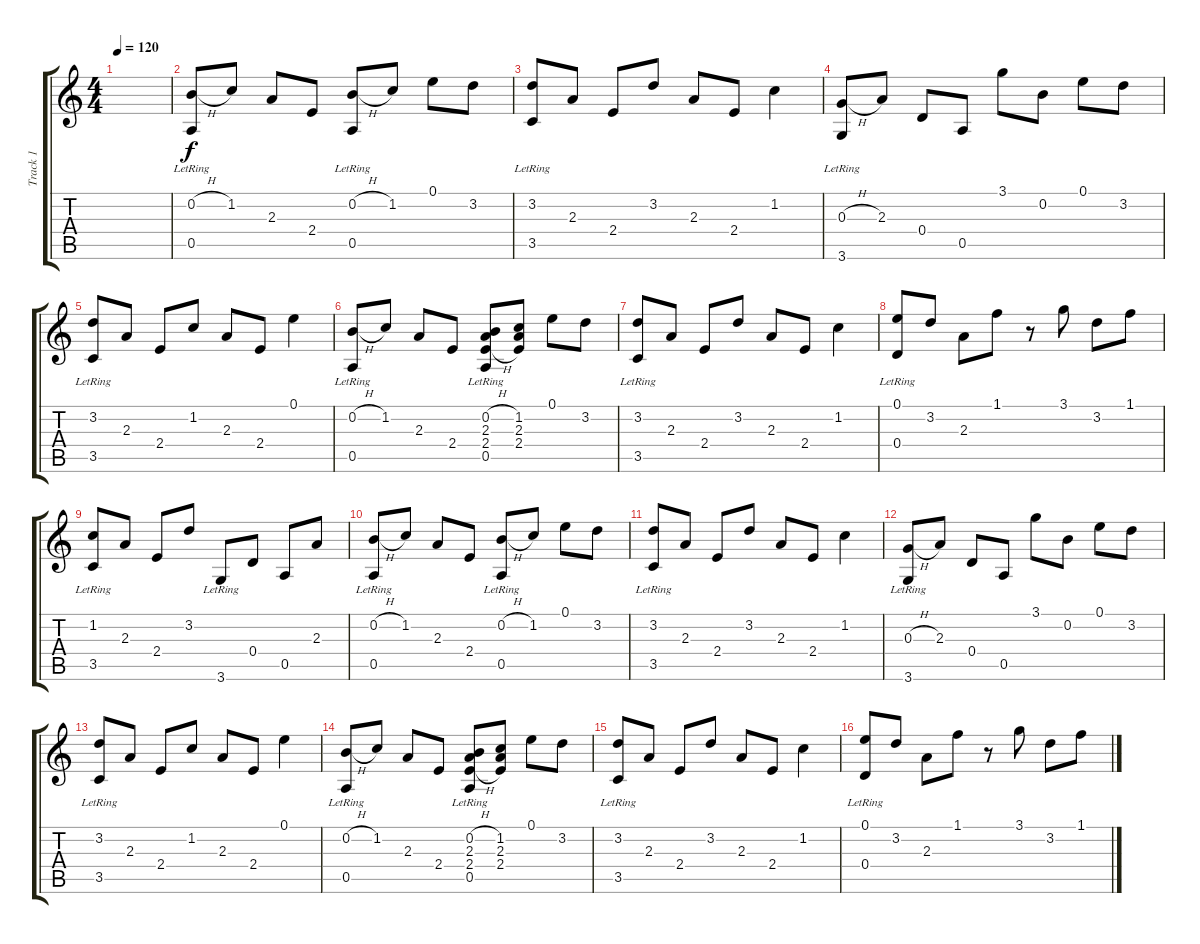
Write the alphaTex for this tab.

\track ("Track 1" "Track 1") {instrument acousticguitarsteel}
\staff {score tabs}
\tuning (E4 B3 G3 D3 A2 E2) {hide}
\ts (4 4)
\tempo 120
\clef g2
\ks c
|
(0.2{h} 0.5{lr}).8 1.2.8 2.3.8 2.4.8 (0.2{h} 0.5{lr}).8 1.2.8 0.1.8 3.2.8 |
(3.2 3.5{lr}).8 2.3.8 2.4.8 3.2.8 2.3.8 2.4.8 1.2.4 |
(0.3{h} 3.6{lr}).8 2.3.8 0.4.8 0.5.8 3.1.8 0.2.8 0.1.8 3.2.8 |
(3.2 3.5{lr}).8 2.3.8 2.4.8 1.2.8 2.3.8 2.4.8 0.1.4 |
(0.2{h} 0.5{lr}).8 1.2.8 2.3.8 2.4.8 (0.2{h} 2.3{h} 2.4{h} 0.5{lr}).8 (1.2 2.3 2.4).8 0.1.8 3.2.8 |
(3.2 3.5{lr}).8 2.3.8 2.4.8 3.2.8 2.3.8 2.4.8 1.2.4 |
(0.1 0.4{lr}).8 3.2.8 2.3.8 1.1.8 r.8 3.1.8 3.2.8 1.1.8 |
(1.2 3.5{lr}).8 2.3.8 2.4.8 3.2.8 3.6{lr}.8 0.4.8 0.5.8 2.3.8 |
(0.2{h} 0.5{lr}).8 1.2.8 2.3.8 2.4.8 (0.2{h} 0.5{lr}).8 1.2.8 0.1.8 3.2.8 |
(3.2 3.5{lr}).8 2.3.8 2.4.8 3.2.8 2.3.8 2.4.8 1.2.4 |
(0.3{h} 3.6{lr}).8 2.3.8 0.4.8 0.5.8 3.1.8 0.2.8 0.1.8 3.2.8 |
(3.2 3.5{lr}).8 2.3.8 2.4.8 1.2.8 2.3.8 2.4.8 0.1.4 |
(0.2{h} 0.5{lr}).8 1.2.8 2.3.8 2.4.8 (0.2{h} 2.3{h} 2.4{h} 0.5{lr}).8 (1.2 2.3 2.4).8 0.1.8 3.2.8 |
(3.2 3.5{lr}).8 2.3.8 2.4.8 3.2.8 2.3.8 2.4.8 1.2.4 |
(0.1 0.4{lr}).8 3.2.8 2.3.8 1.1.8 r.8 3.1.8 3.2.8 1.1.8
